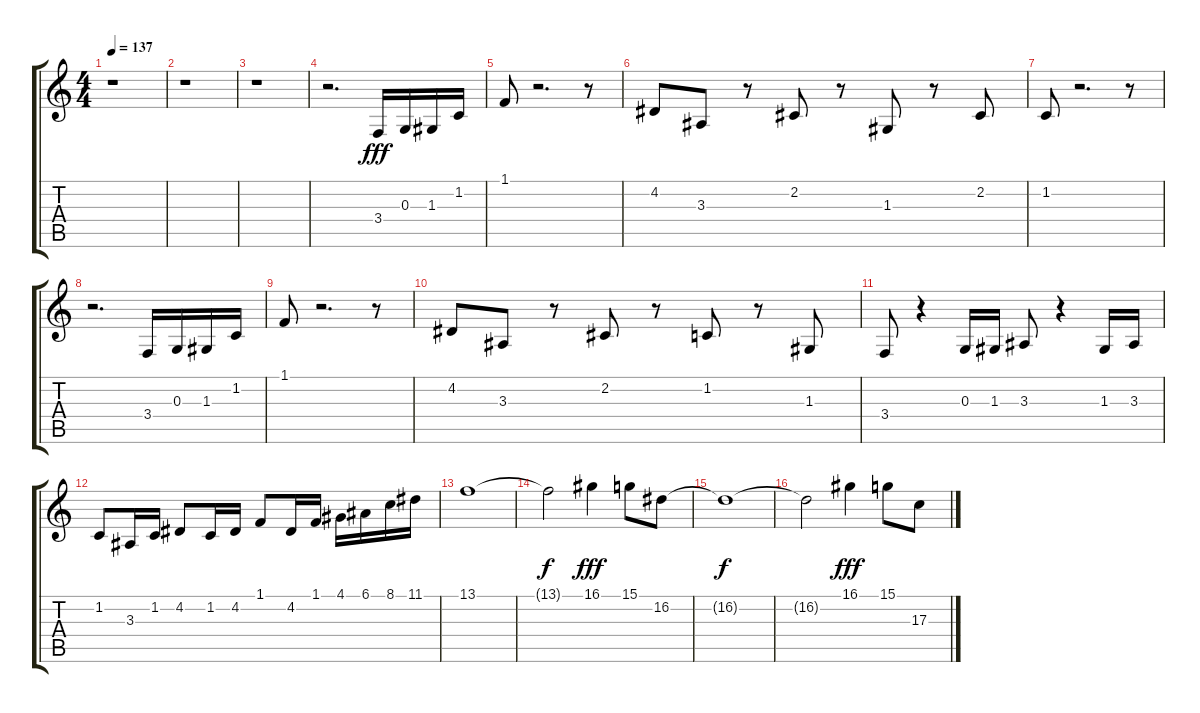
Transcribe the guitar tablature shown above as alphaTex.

\track "" {instrument acousticgrandpiano}
\staff {score tabs}
\tuning (E4 B3 G3 D3 A2 E2) {hide}
\ts (4 4)
\tempo 137
\clef g2
\ks c
r.1{dy f} |
r.1 |
r.1 |
r.2{d} 3.4.16{dy fff volume 10} 0.3.16 1.3.16 1.2.16 |
1.1.8 r.2{d} r.8 |
4.2.8 3.3.8 r.8 2.2.8 r.8 1.3.8 r.8 2.2.8 |
1.2.8 r.2{d} r.8 |
r.2{d} 3.4.16 0.3.16 1.3.16 1.2.16 |
1.1.8 r.2{d} r.8 |
4.2.8 3.3.8 r.8 2.2.8 r.8 1.2.8 r.8 1.3.8 |
3.4.8 r.4 0.3.16 1.3.16 3.3.8 r.4 1.3.16 3.3.16 |
1.2.8{volume 10} 3.3.16{volume 11} 1.2.16{volume 11} 4.2.8{volume 11} 1.2.16{volume 12} 4.2.16{volume 12} 1.1.8{volume 12} 4.2.16{volume 13} 1.1.16{volume 13} 4.1.16{volume 14} 6.1.16{volume 14} 8.1.16{volume 14} 11.1.16{volume 14} |
13.1.1{volume 15} |
13.1{t}.2{dy f} 16.1.4{dy fff volume 15} 15.1.8 16.2.8 |
16.2{t}.1{dy f} |
16.2{t}.2 16.1.4{dy fff} 15.1.8 17.3.8
